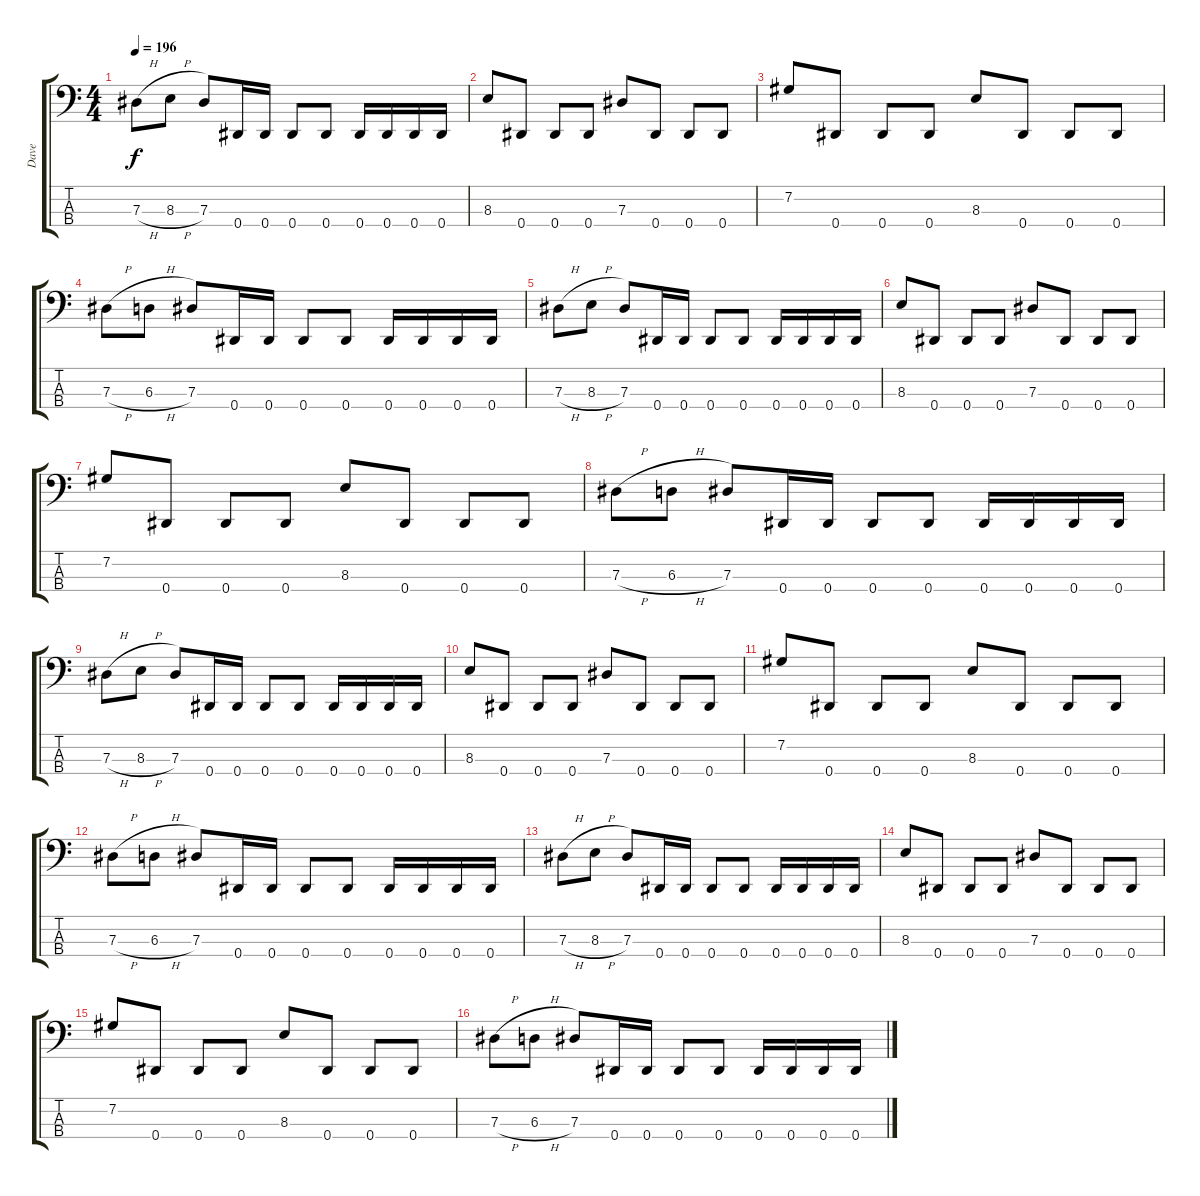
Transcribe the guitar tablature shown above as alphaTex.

\track ("Dave" "Dave") {instrument electricbassfinger}
\staff {score tabs}
\tuning (Gb2 Db2 Ab1 Eb1) {hide}
\ts (4 4)
\tempo 196
\clef f4
\ks c
7.3{h}.8{dy f} 8.3{h}.8 7.3.8 0.4.16 0.4.16 0.4.8 0.4.8 0.4.16 0.4.16 0.4.16 0.4.16 |
8.3.8 0.4.8 0.4.8 0.4.8 7.3.8 0.4.8 0.4.8 0.4.8 |
7.2.8 0.4.8 0.4.8 0.4.8 8.3.8 0.4.8 0.4.8 0.4.8 |
7.3{h}.8 6.3{h}.8 7.3.8 0.4.16 0.4.16 0.4.8 0.4.8 0.4.16 0.4.16 0.4.16 0.4.16 |
7.3{h}.8 8.3{h}.8 7.3.8 0.4.16 0.4.16 0.4.8 0.4.8 0.4.16 0.4.16 0.4.16 0.4.16 |
8.3.8 0.4.8 0.4.8 0.4.8 7.3.8 0.4.8 0.4.8 0.4.8 |
7.2.8 0.4.8 0.4.8 0.4.8 8.3.8 0.4.8 0.4.8 0.4.8 |
7.3{h}.8 6.3{h}.8 7.3.8 0.4.16 0.4.16 0.4.8 0.4.8 0.4.16 0.4.16 0.4.16 0.4.16 |
7.3{h}.8 8.3{h}.8 7.3.8 0.4.16 0.4.16 0.4.8 0.4.8 0.4.16 0.4.16 0.4.16 0.4.16 |
8.3.8 0.4.8 0.4.8 0.4.8 7.3.8 0.4.8 0.4.8 0.4.8 |
7.2.8 0.4.8 0.4.8 0.4.8 8.3.8 0.4.8 0.4.8 0.4.8 |
7.3{h}.8 6.3{h}.8 7.3.8 0.4.16 0.4.16 0.4.8 0.4.8 0.4.16 0.4.16 0.4.16 0.4.16 |
7.3{h}.8 8.3{h}.8 7.3.8 0.4.16 0.4.16 0.4.8 0.4.8 0.4.16 0.4.16 0.4.16 0.4.16 |
8.3.8 0.4.8 0.4.8 0.4.8 7.3.8 0.4.8 0.4.8 0.4.8 |
7.2.8 0.4.8 0.4.8 0.4.8 8.3.8 0.4.8 0.4.8 0.4.8 |
7.3{h}.8 6.3{h}.8 7.3.8 0.4.16 0.4.16 0.4.8 0.4.8 0.4.16 0.4.16 0.4.16 0.4.16
